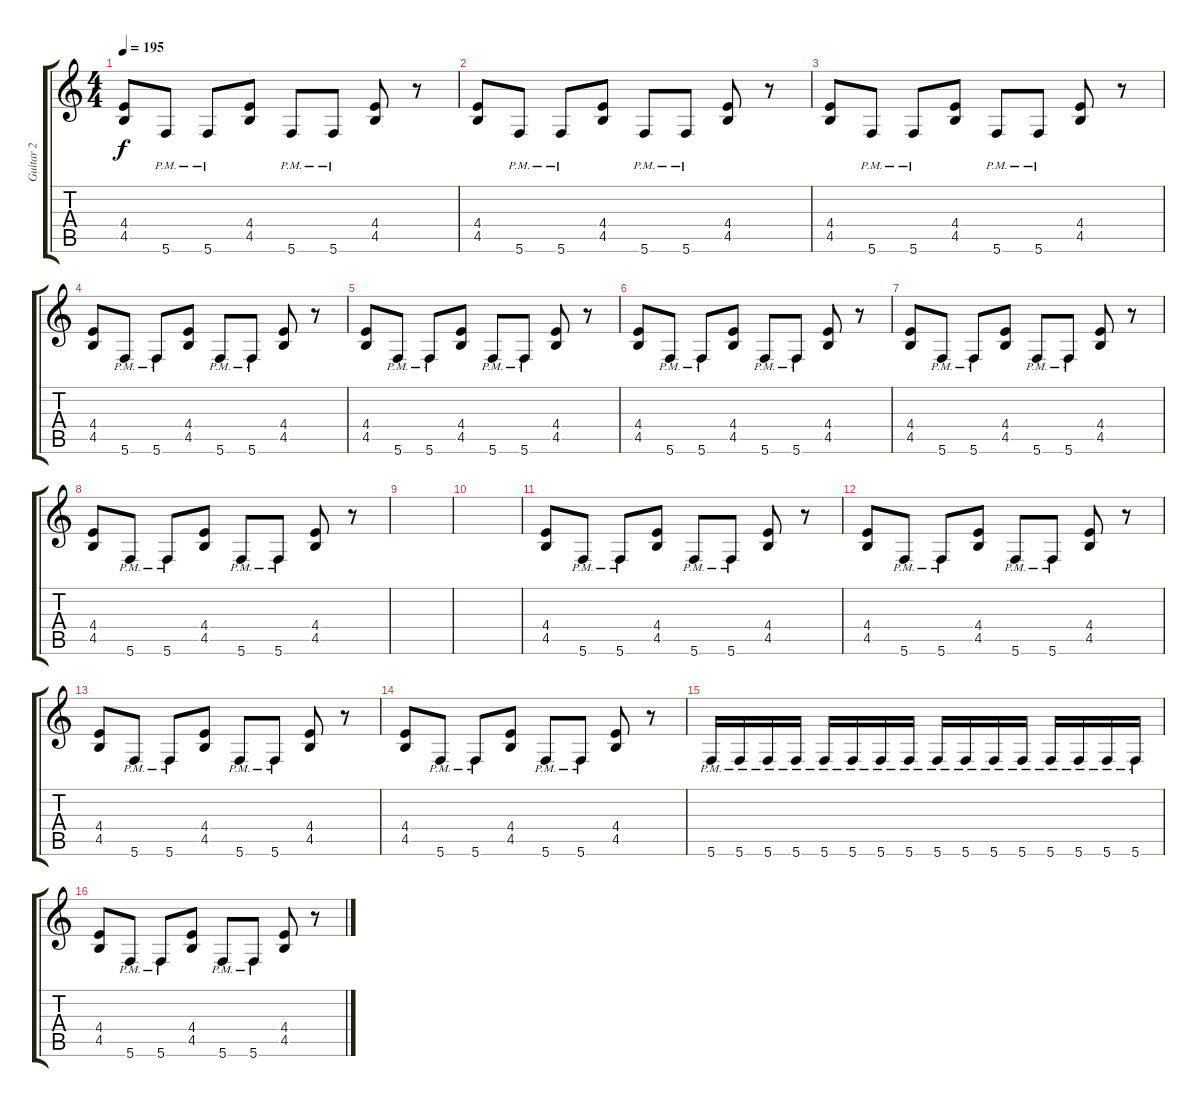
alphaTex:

\track ("Guitar 2" "Guitar 2") {instrument distortionguitar}
\staff {score tabs}
\tuning (D4 A3 F3 C3 G2 C2) {hide}
\ts (4 4)
\tempo 195
\clef g2
\ks c
(4.4 4.5).8{dy f} 5.6{pm}.8 5.6{pm}.8 (4.4 4.5).8 5.6{pm}.8 5.6{pm}.8 (4.4 4.5).8 r.8 |
(4.4 4.5).8 5.6{pm}.8 5.6{pm}.8 (4.4 4.5).8 5.6{pm}.8 5.6{pm}.8 (4.4 4.5).8 r.8 |
(4.4 4.5).8 5.6{pm}.8 5.6{pm}.8 (4.4 4.5).8 5.6{pm}.8 5.6{pm}.8 (4.4 4.5).8 r.8 |
(4.4 4.5).8 5.6{pm}.8 5.6{pm}.8 (4.4 4.5).8 5.6{pm}.8 5.6{pm}.8 (4.4 4.5).8 r.8 |
(4.4 4.5).8 5.6{pm}.8 5.6{pm}.8 (4.4 4.5).8 5.6{pm}.8 5.6{pm}.8 (4.4 4.5).8 r.8 |
(4.4 4.5).8 5.6{pm}.8 5.6{pm}.8 (4.4 4.5).8 5.6{pm}.8 5.6{pm}.8 (4.4 4.5).8 r.8 |
(4.4 4.5).8 5.6{pm}.8 5.6{pm}.8 (4.4 4.5).8 5.6{pm}.8 5.6{pm}.8 (4.4 4.5).8 r.8 |
(4.4 4.5).8 5.6{pm}.8 5.6{pm}.8 (4.4 4.5).8 5.6{pm}.8 5.6{pm}.8 (4.4 4.5).8 r.8 |
|
|
(4.4 4.5).8 5.6{pm}.8 5.6{pm}.8 (4.4 4.5).8 5.6{pm}.8 5.6{pm}.8 (4.4 4.5).8 r.8 |
(4.4 4.5).8 5.6{pm}.8 5.6{pm}.8 (4.4 4.5).8 5.6{pm}.8 5.6{pm}.8 (4.4 4.5).8 r.8 |
(4.4 4.5).8 5.6{pm}.8 5.6{pm}.8 (4.4 4.5).8 5.6{pm}.8 5.6{pm}.8 (4.4 4.5).8 r.8 |
(4.4 4.5).8 5.6{pm}.8 5.6{pm}.8 (4.4 4.5).8 5.6{pm}.8 5.6{pm}.8 (4.4 4.5).8 r.8 |
5.6{pm}.16 5.6{pm}.16 5.6{pm}.16 5.6{pm}.16 5.6{pm}.16 5.6{pm}.16 5.6{pm}.16 5.6{pm}.16 5.6{pm}.16 5.6{pm}.16 5.6{pm}.16 5.6{pm}.16 5.6{pm}.16 5.6{pm}.16 5.6{pm}.16 5.6{pm}.16 |
(4.4 4.5).8 5.6{pm}.8 5.6{pm}.8 (4.4 4.5).8 5.6{pm}.8 5.6{pm}.8 (4.4 4.5).8 r.8
